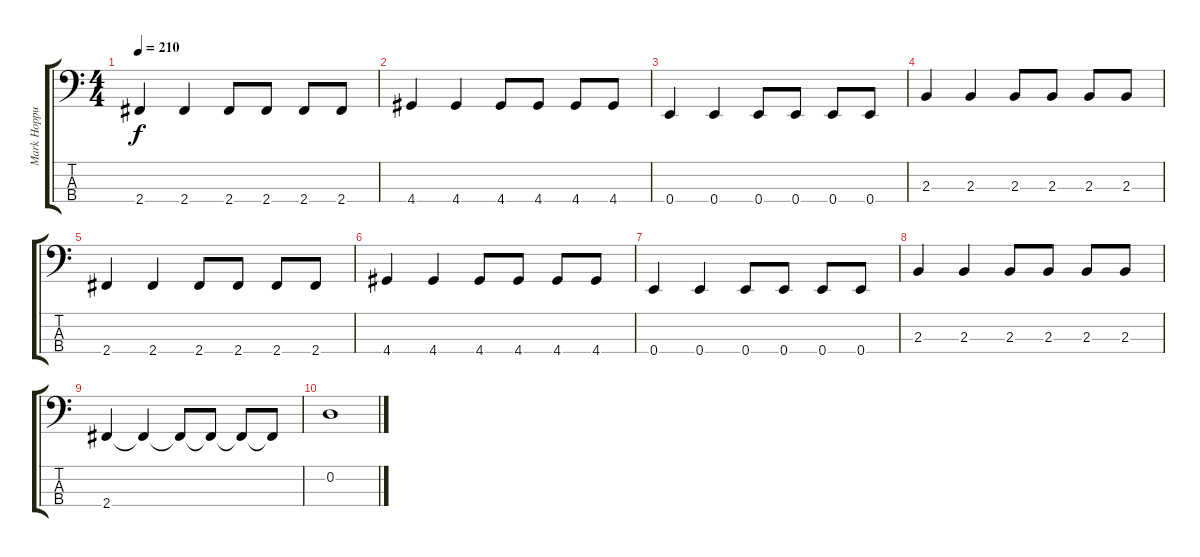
\track ("Mark Hoppus" "Mark Hoppu") {instrument electricbasspick}
\staff {score tabs}
\tuning (G2 D2 A1 E1) {hide}
\ts (4 4)
\tempo 210
\clef f4
\ks c
2.4.4{dy f} 2.4.4 2.4.8 2.4.8 2.4.8 2.4.8 |
4.4.4 4.4.4 4.4.8 4.4.8 4.4.8 4.4.8 |
0.4.4 0.4.4 0.4.8 0.4.8 0.4.8 0.4.8 |
2.3.4 2.3.4 2.3.8 2.3.8 2.3.8 2.3.8 |
2.4.4 2.4.4 2.4.8 2.4.8 2.4.8 2.4.8 |
4.4.4 4.4.4 4.4.8 4.4.8 4.4.8 4.4.8 |
0.4.4 0.4.4 0.4.8 0.4.8 0.4.8 0.4.8 |
2.3.4 2.3.4 2.3.8 2.3.8 2.3.8 2.3.8 |
2.4.4 2.4{t}.4 2.4{t}.8 2.4{t}.8 2.4{t}.8 2.4{t}.8 |
0.2.1
